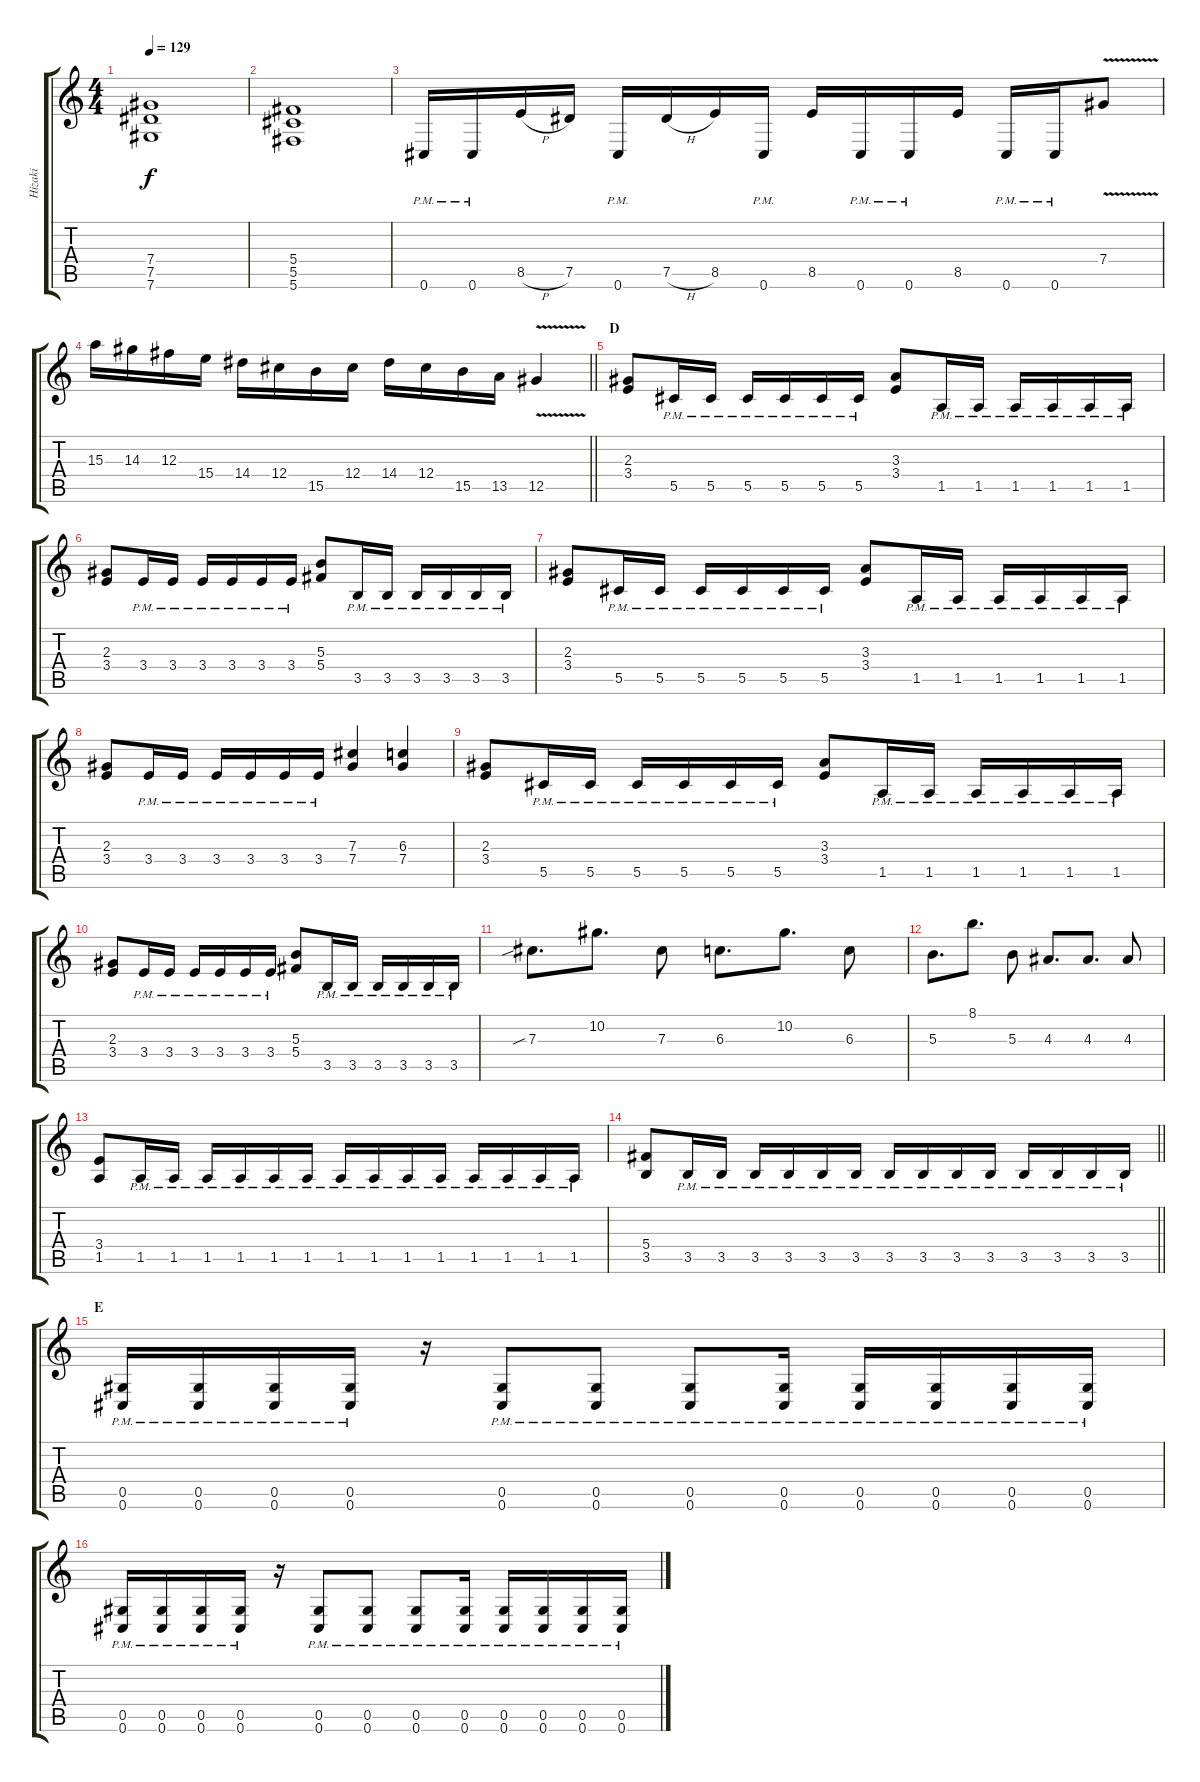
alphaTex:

\track ("Hizaki" "Hizaki") {instrument distortionguitar}
\staff {score tabs}
\tuning (Eb4 Bb3 Gb3 Db3 Ab2 Db2) {hide}
\ts (4 4)
\tempo 129
\clef g2
\ks c
(7.4 7.5 7.6).1{dy f} |
(5.4 5.5 5.6).1 |
0.6{pm}.16 0.6{pm}.16 8.5{h}.16 7.5.16 0.6{pm}.16 7.5{h}.16 8.5.16 0.6{pm}.16 8.5.16 0.6{pm}.16 0.6{pm}.16 8.5.16 0.6{pm}.16 0.6{pm}.16 7.4{v}.8 |
\barLineRight lightlight
15.3.16 14.3.16 12.3.16 15.4.16 14.4.16 12.4.16 15.5.16 12.4.16 14.4.16 12.4.16 15.5.16 13.5.16 12.5{v}.4 |
\section ("" "D")
(2.3 3.4).8 5.5{pm}.16 5.5{pm}.16 5.5{pm}.16 5.5{pm}.16 5.5{pm}.16 5.5{pm}.16 (3.3 3.4).8 1.5{pm}.16 1.5{pm}.16 1.5{pm}.16 1.5{pm}.16 1.5{pm}.16 1.5{pm}.16 |
(2.3 3.4).8 3.4{pm}.16 3.4{pm}.16 3.4{pm}.16 3.4{pm}.16 3.4{pm}.16 3.4{pm}.16 (5.3 5.4).8 3.5{pm}.16 3.5{pm}.16 3.5{pm}.16 3.5{pm}.16 3.5{pm}.16 3.5{pm}.16 |
(2.3 3.4).8 5.5{pm}.16 5.5{pm}.16 5.5{pm}.16 5.5{pm}.16 5.5{pm}.16 5.5{pm}.16 (3.3 3.4).8 1.5{pm}.16 1.5{pm}.16 1.5{pm}.16 1.5{pm}.16 1.5{pm}.16 1.5{pm}.16 |
(2.3 3.4).8 3.4{pm}.16 3.4{pm}.16 3.4{pm}.16 3.4{pm}.16 3.4{pm}.16 3.4{pm}.16 (7.3 7.4).4 (6.3 7.4).4 |
(2.3 3.4).8 5.5{pm}.16 5.5{pm}.16 5.5{pm}.16 5.5{pm}.16 5.5{pm}.16 5.5{pm}.16 (3.3 3.4).8 1.5{pm}.16 1.5{pm}.16 1.5{pm}.16 1.5{pm}.16 1.5{pm}.16 1.5{pm}.16 |
(2.3 3.4).8 3.4{pm}.16 3.4{pm}.16 3.4{pm}.16 3.4{pm}.16 3.4{pm}.16 3.4{pm}.16 (5.3 5.4).8 3.5{pm}.16 3.5{pm}.16 3.5{pm}.16 3.5{pm}.16 3.5{pm}.16 3.5{pm}.16 |
7.3{sib}.8{d} 10.2.8{d} 7.3.8 6.3.8{d} 10.2.8{d} 6.3.8 |
5.3.8{d} 8.1.8{d} 5.3.8 4.3.8{d} 4.3.8{d} 4.3.8 |
(3.4 1.5).8 1.5{pm}.16 1.5{pm}.16 1.5{pm}.16 1.5{pm}.16 1.5{pm}.16 1.5{pm}.16 1.5{pm}.16 1.5{pm}.16 1.5{pm}.16 1.5{pm}.16 1.5{pm}.16 1.5{pm}.16 1.5{pm}.16 1.5{pm}.16 |
\barLineRight lightlight
(5.4 3.5).8 3.5{pm}.16 3.5{pm}.16 3.5{pm}.16 3.5{pm}.16 3.5{pm}.16 3.5{pm}.16 3.5{pm}.16 3.5{pm}.16 3.5{pm}.16 3.5{pm}.16 3.5{pm}.16 3.5{pm}.16 3.5{pm}.16 3.5{pm}.16 |
\section ("" "E")
(0.5{pm} 0.6{pm}).16 (0.5{pm} 0.6{pm}).16 (0.5{pm} 0.6{pm}).16 (0.5{pm} 0.6{pm}).16 r.16 (0.5{pm} 0.6{pm}).8 (0.5{pm} 0.6{pm}).8 (0.5{pm} 0.6{pm}).8 (0.5{pm} 0.6{pm}).16 (0.5{pm} 0.6{pm}).16 (0.5{pm} 0.6{pm}).16 (0.5{pm} 0.6{pm}).16 (0.5{pm} 0.6{pm}).16 |
(0.5{pm} 0.6{pm}).16 (0.5{pm} 0.6{pm}).16 (0.5{pm} 0.6{pm}).16 (0.5{pm} 0.6{pm}).16 r.16 (0.5{pm} 0.6{pm}).8 (0.5{pm} 0.6{pm}).8 (0.5{pm} 0.6{pm}).8 (0.5{pm} 0.6{pm}).16 (0.5{pm} 0.6{pm}).16 (0.5{pm} 0.6{pm}).16 (0.5{pm} 0.6{pm}).16 (0.5{pm} 0.6{pm}).16
